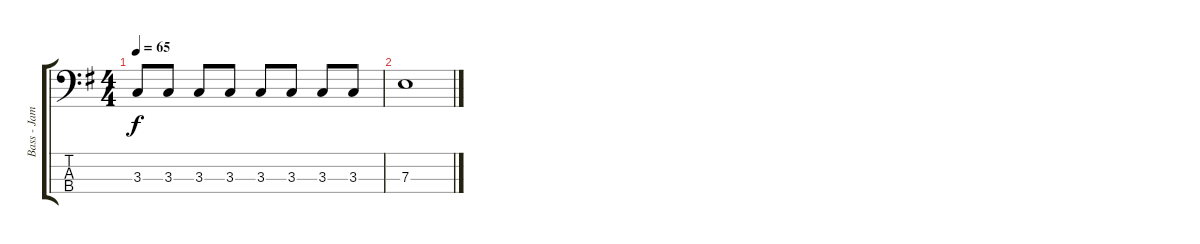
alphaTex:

\track ("Bass - James Johnston" "Bass - Jam") {instrument electricbassfinger}
\staff {score tabs}
\tuning (G2 D2 A1 D1) {hide}
\ts (4 4)
\tempo 65
\clef f4
\ks g
3.3.8{dy f} 3.3.8 3.3.8 3.3.8 3.3.8 3.3.8 3.3.8 3.3.8 |
7.3.1
